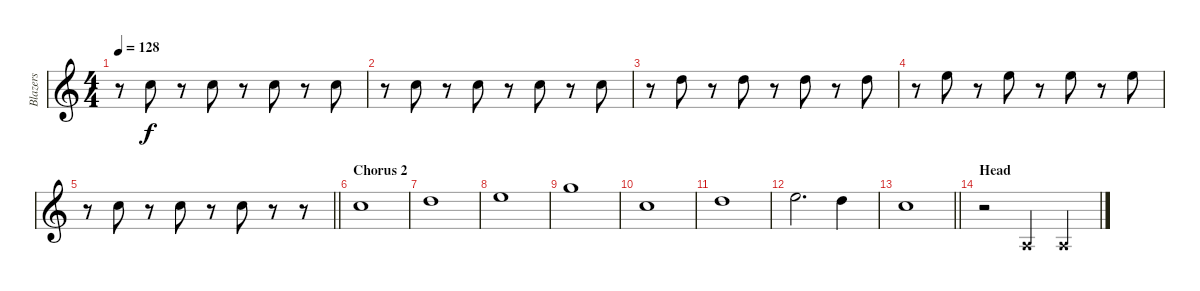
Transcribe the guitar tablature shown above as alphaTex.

\track ("Blazers" "Blazers") {instrument overdrivenguitar}
\staff {score}
\tuning (E4 B3 G3 D3 A2 E2) {hide}
\ts (4 4)
\tempo 128
\clef g2
\ks c
r.8{dy f} 1.2.8 r.8 1.2.8 r.8 1.2.8 r.8 1.2.8 |
r.8 1.2.8 r.8 1.2.8 r.8 1.2.8 r.8 1.2.8 |
r.8 3.2.8 r.8 3.2.8 r.8 3.2.8 r.8 3.2.8 |
r.8 0.1.8 r.8 0.1.8 r.8 0.1.8 r.8 0.1.8 |
\barLineRight lightlight
r.8 1.2.8 r.8 1.2.8 r.8 1.2.8 r.8 r.8 |
\section ("" "Chorus 2")
1.2.1 |
3.2.1 |
0.1.1 |
3.1.1 |
1.2.1 |
3.2.1 |
0.1.2{d} 3.2.4 |
\barLineRight lightlight
1.2.1 |
\section ("" "Head")
r.2 0.5{x}.4 0.5{x}.4
